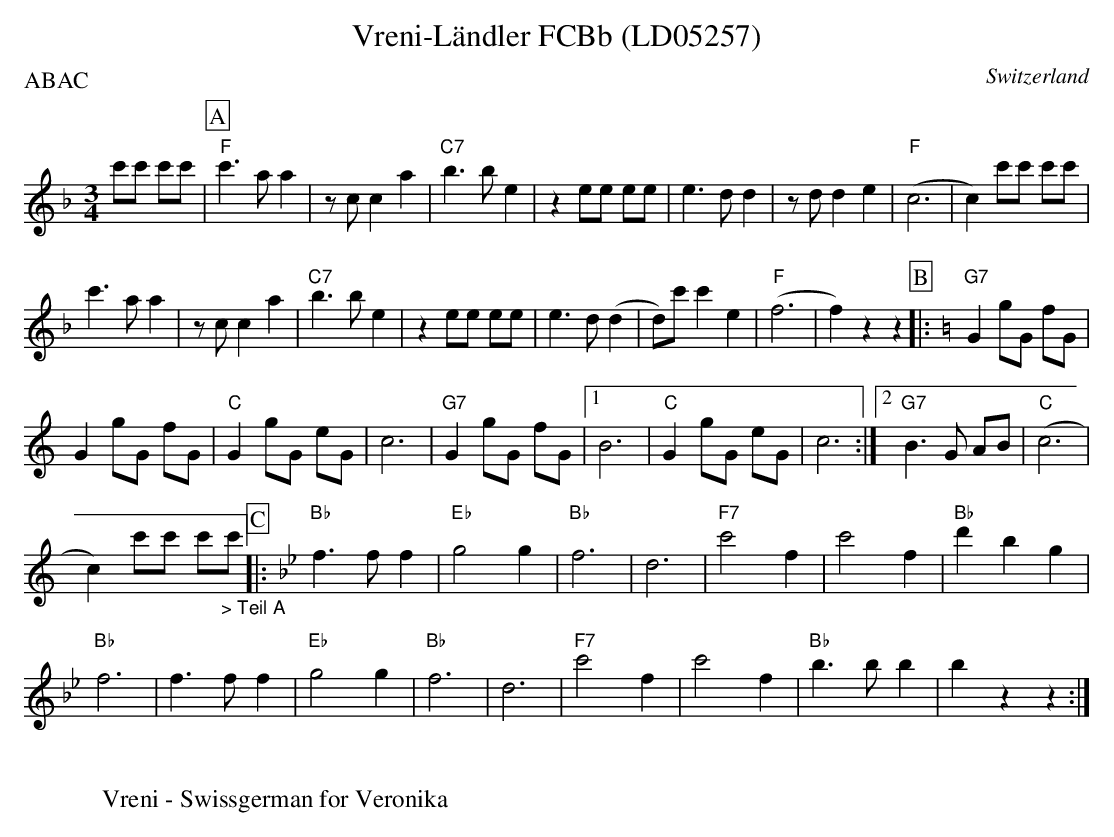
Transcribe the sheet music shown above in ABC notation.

X:1
T: Vreni-Ländler FCBb (LD05257)
P:ABAC
O:Switzerland
M:3/4
L:1/8
K:F major
c'c' c'c' |[P:A] "F"c'3aa2 | zcc2a2 | "C7"b3be2 | z2ee ee | e3dd2 | zd d2e2 | "F"(c6 | c2) c'c' c'c' |
c'3aa2 | zcc2a2 | "C7"b3be2 | z2ee ee | e3d (d2 | d)c' c'2e2 | "F"(f6 | f2)z2z2 [P:B] |: [K:C] "G7"G2 gG fG |
G2gG fG | "C"G2gG eG | c6 | "G7"G2gG fG |1 B6 | "C"G2gG eG | c6 :|2 "G7"B3G AB | "C"(c6 |
c2) c'c' c'"_> Teil A"c'  [P:C] [K:Bb] [L:1/4] |: "Bb"f>ff | "Eb"g2g | "Bb"f3 | d3 | "F7"c'2f | c'2f | "Bb"d'bg |
"Bb"f3 | f>ff | "Eb"g2g | "Bb"f3 | d3 | "F7"c'2f | c'2f | "Bb"b>bb | bzz :|
W:
W: Vreni - Swissgerman for Veronika
